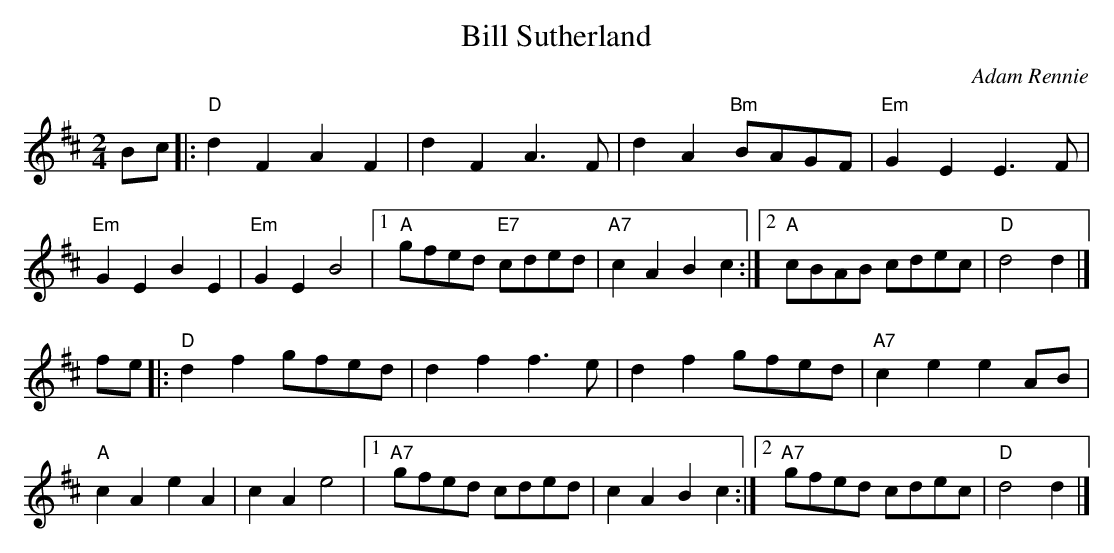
X:1
T: Bill Sutherland
C: Adam Rennie
M: 2/4
L: 1/8
K: D
Bc \
|: "D"d2F2 A2F2 | d2F2 A3F | d2A2 "Bm"BAGF | "Em"G2E2 E3F \
| "Em"G2E2 B2E2 | "Em"G2E2 B4 |1 "A"gfed "E7"cded | "A7"c2A2 B2c2 :|2 "A"cBAB cdec | "D"d4 d2 |]
fe \
|: "D"d2f2 gfed | d2f2 f3e | d2f2 gfed | "A7"c2e2 e2AB \
|  "A"c2A2 e2A2 | c2A2 e4  |1 "A7"gfed cded | c2A2 B2c2 :|2 "A7"gfed cdec | "D"d4 d2 |]
